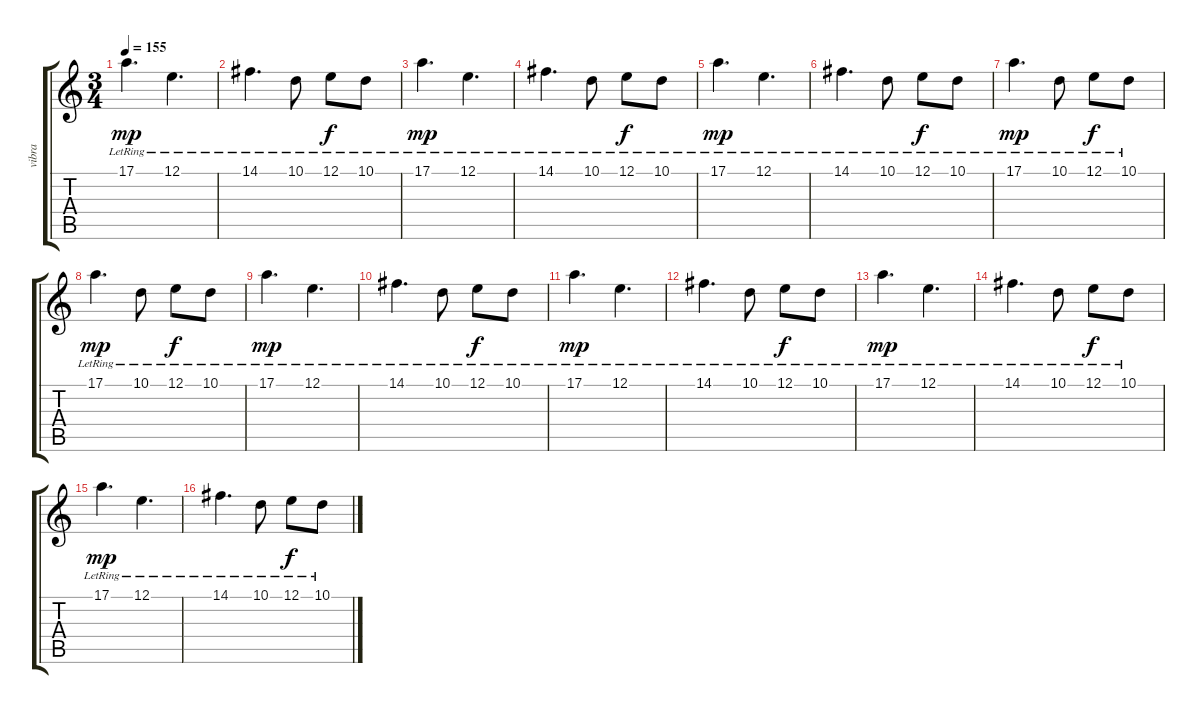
\track ("vibra" "vibra") {instrument vibraphone}
\staff {score tabs}
\tuning (E4 B3 G3 D3 A2 D2) {hide}
\ts (3 4)
\tempo 155
\clef g2
\ks c
17.1{lr}.4{d dy mp} 12.1{lr}.4{d} |
14.1{lr}.4{d} 10.1{lr}.8 12.1{lr}.8{dy f} 10.1{lr}.8 |
17.1{lr}.4{d dy mp} 12.1{lr}.4{d} |
14.1{lr}.4{d} 10.1{lr}.8 12.1{lr}.8{dy f} 10.1{lr}.8 |
17.1{lr}.4{d dy mp} 12.1{lr}.4{d} |
14.1{lr}.4{d} 10.1{lr}.8 12.1{lr}.8{dy f} 10.1{lr}.8 |
17.1{lr}.4{d dy mp} 10.1{lr}.8 12.1{lr}.8{dy f} 10.1{lr}.8 |
17.1{lr}.4{d dy mp} 10.1{lr}.8 12.1{lr}.8{dy f} 10.1{lr}.8 |
17.1{lr}.4{d dy mp} 12.1{lr}.4{d} |
14.1{lr}.4{d} 10.1{lr}.8 12.1{lr}.8{dy f} 10.1{lr}.8 |
17.1{lr}.4{d dy mp} 12.1{lr}.4{d} |
14.1{lr}.4{d} 10.1{lr}.8 12.1{lr}.8{dy f} 10.1{lr}.8 |
17.1{lr}.4{d dy mp} 12.1{lr}.4{d} |
14.1{lr}.4{d} 10.1{lr}.8 12.1{lr}.8{dy f} 10.1{lr}.8 |
17.1{lr}.4{d dy mp} 12.1{lr}.4{d} |
14.1{lr}.4{d} 10.1{lr}.8 12.1{lr}.8{dy f} 10.1{lr}.8
